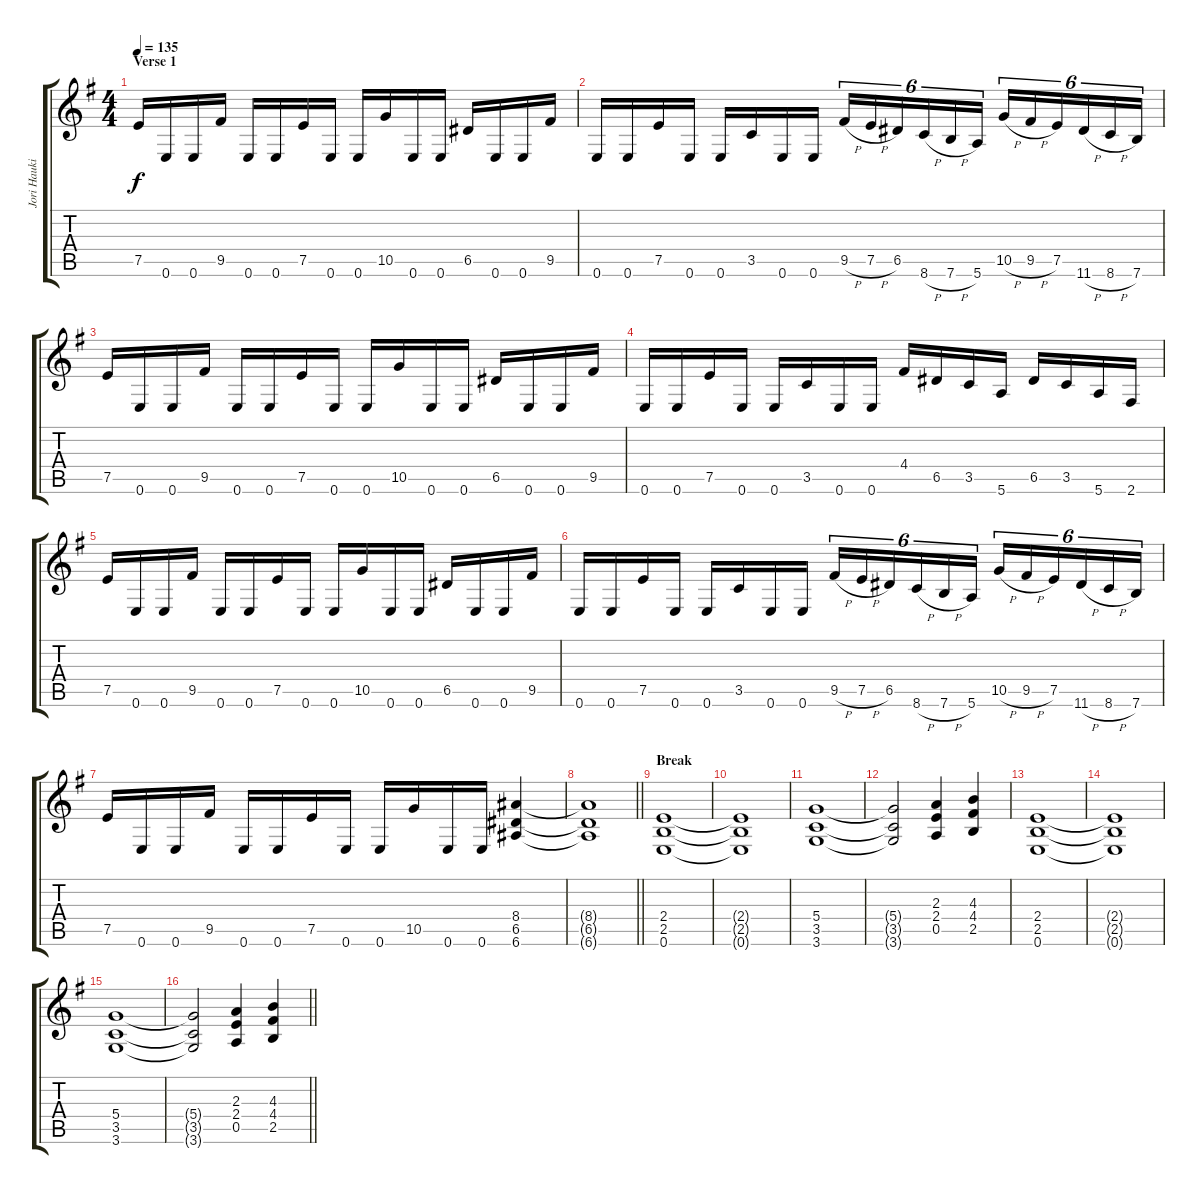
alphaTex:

\track ("Jori Haukio (guitar)" "Jori Hauki") {instrument distortionguitar}
\staff {score tabs}
\tuning (E4 B3 G3 D3 A2 E2) {hide}
\ts (4 4)
\section ("" "Verse 1")
\tempo 135
\clef g2
\ks eminor
7.5.16{dy f} 0.6.16 0.6.16 9.5.16 0.6.16 0.6.16 7.5.16 0.6.16 0.6.16 10.5.16 0.6.16 0.6.16 6.5.16 0.6.16 0.6.16 9.5.16 |
0.6.16 0.6.16 7.5.16 0.6.16 0.6.16 3.5.16 0.6.16 0.6.16 9.5{h}.16{tu (6 4)} 7.5{h}.16{tu (6 4)} 6.5.16{tu (6 4)} 8.6{h}.16{tu (6 4)} 7.6{h}.16{tu (6 4)} 5.6.16{tu (6 4)} 10.5{h}.16{tu (6 4)} 9.5{h}.16{tu (6 4)} 7.5.16{tu (6 4)} 11.6{h}.16{tu (6 4)} 8.6{h}.16{tu (6 4)} 7.6.16{tu (6 4)} |
7.5.16 0.6.16 0.6.16 9.5.16 0.6.16 0.6.16 7.5.16 0.6.16 0.6.16 10.5.16 0.6.16 0.6.16 6.5.16 0.6.16 0.6.16 9.5.16 |
0.6.16 0.6.16 7.5.16 0.6.16 0.6.16 3.5.16 0.6.16 0.6.16 4.4.16 6.5.16 3.5.16 5.6.16 6.5.16 3.5.16 5.6.16 2.6.16 |
7.5.16 0.6.16 0.6.16 9.5.16 0.6.16 0.6.16 7.5.16 0.6.16 0.6.16 10.5.16 0.6.16 0.6.16 6.5.16 0.6.16 0.6.16 9.5.16 |
0.6.16 0.6.16 7.5.16 0.6.16 0.6.16 3.5.16 0.6.16 0.6.16 9.5{h}.16{tu (6 4)} 7.5{h}.16{tu (6 4)} 6.5.16{tu (6 4)} 8.6{h}.16{tu (6 4)} 7.6{h}.16{tu (6 4)} 5.6.16{tu (6 4)} 10.5{h}.16{tu (6 4)} 9.5{h}.16{tu (6 4)} 7.5.16{tu (6 4)} 11.6{h}.16{tu (6 4)} 8.6{h}.16{tu (6 4)} 7.6.16{tu (6 4)} |
7.5.16 0.6.16 0.6.16 9.5.16 0.6.16 0.6.16 7.5.16 0.6.16 0.6.16 10.5.16 0.6.16 0.6.16 (8.4 6.5 6.6).4 |
\barLineRight lightlight
(8.4{t} 6.5{t} 6.6{t}).1 |
\section ("" "Break")
(2.4 2.5 0.6).1 |
(2.4{t} 2.5{t} 0.6{t}).1 |
(5.4 3.5 3.6).1 |
(5.4{t} 3.5{t} 3.6{t}).2 (2.3 2.4 0.5).4 (4.3 4.4 2.5).4 |
(2.4 2.5 0.6).1 |
(2.4{t} 2.5{t} 0.6{t}).1 |
(5.4 3.5 3.6).1 |
\barLineRight lightlight
(5.4{t} 3.5{t} 3.6{t}).2 (2.3 2.4 0.5).4 (4.3 4.4 2.5).4
